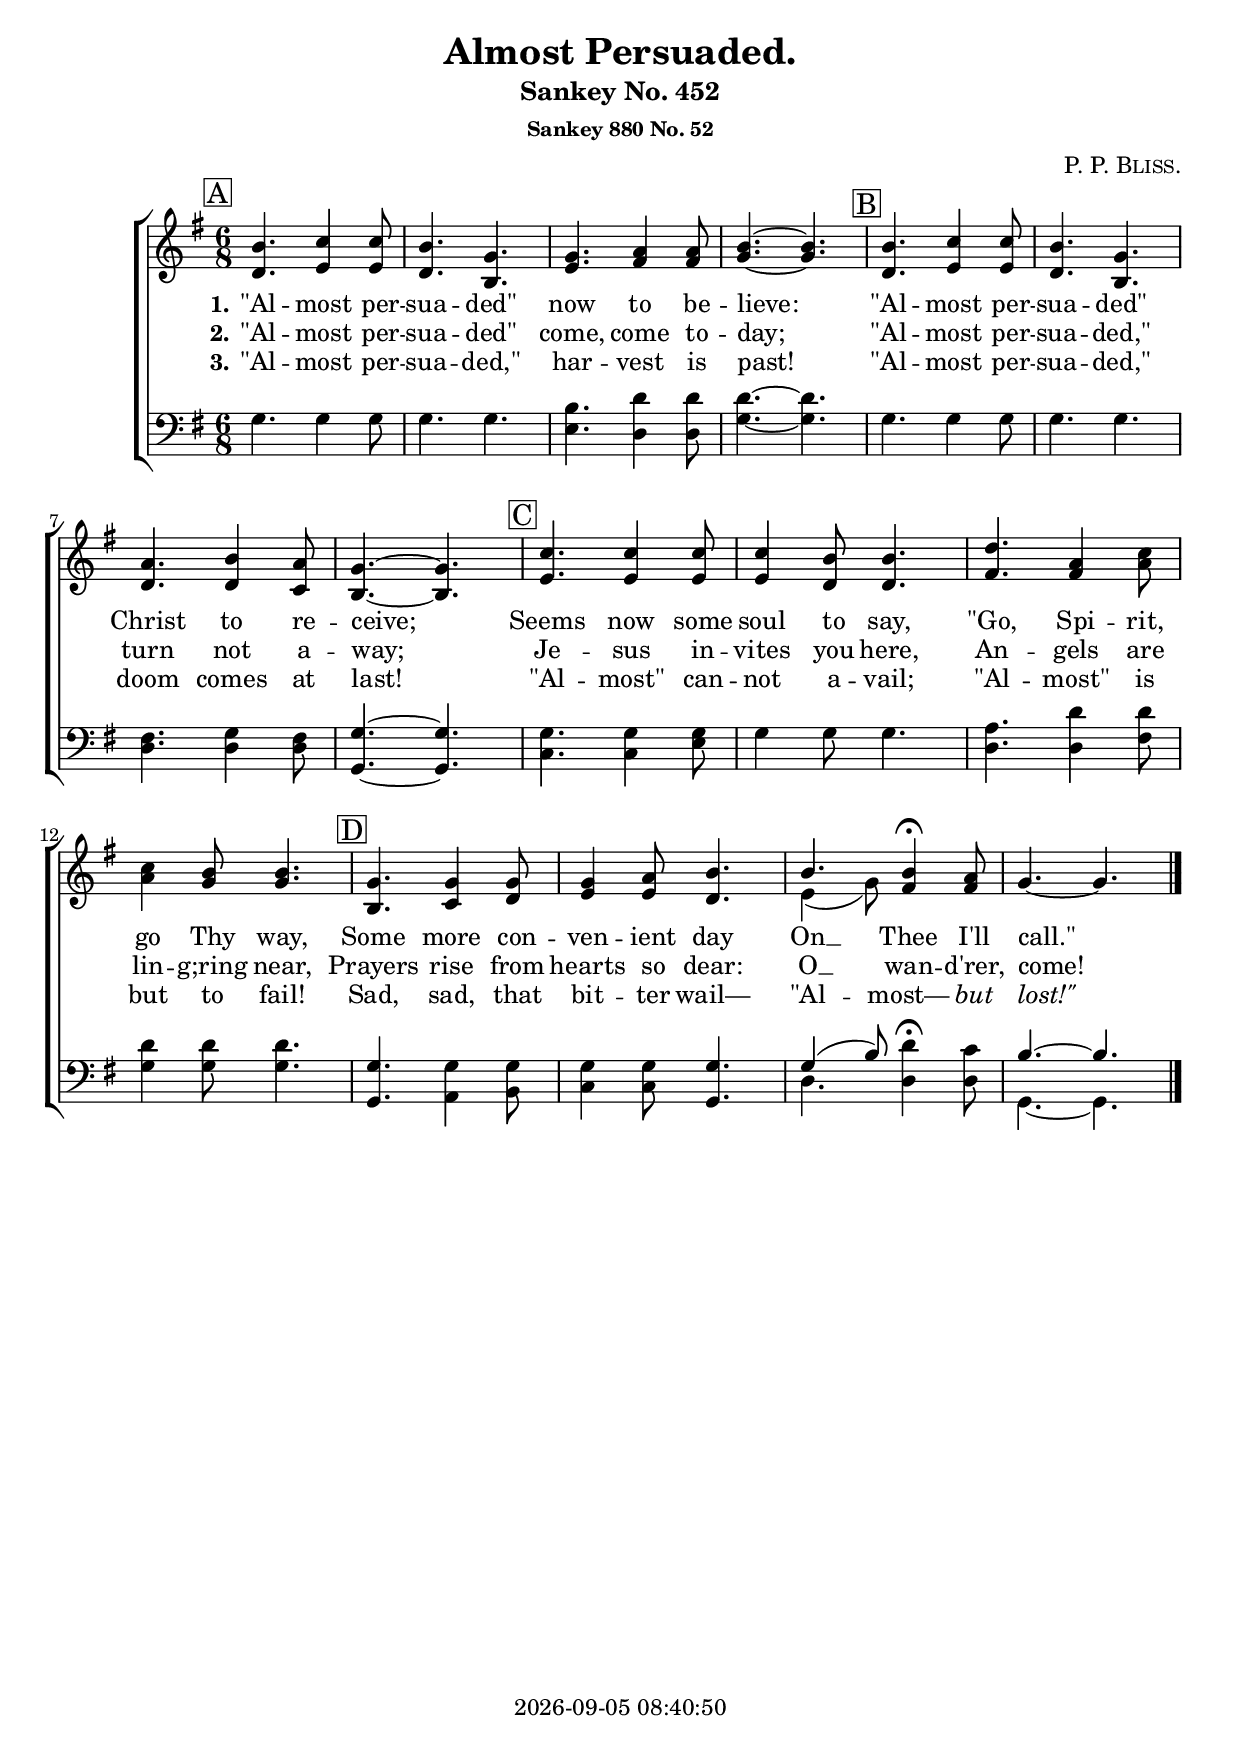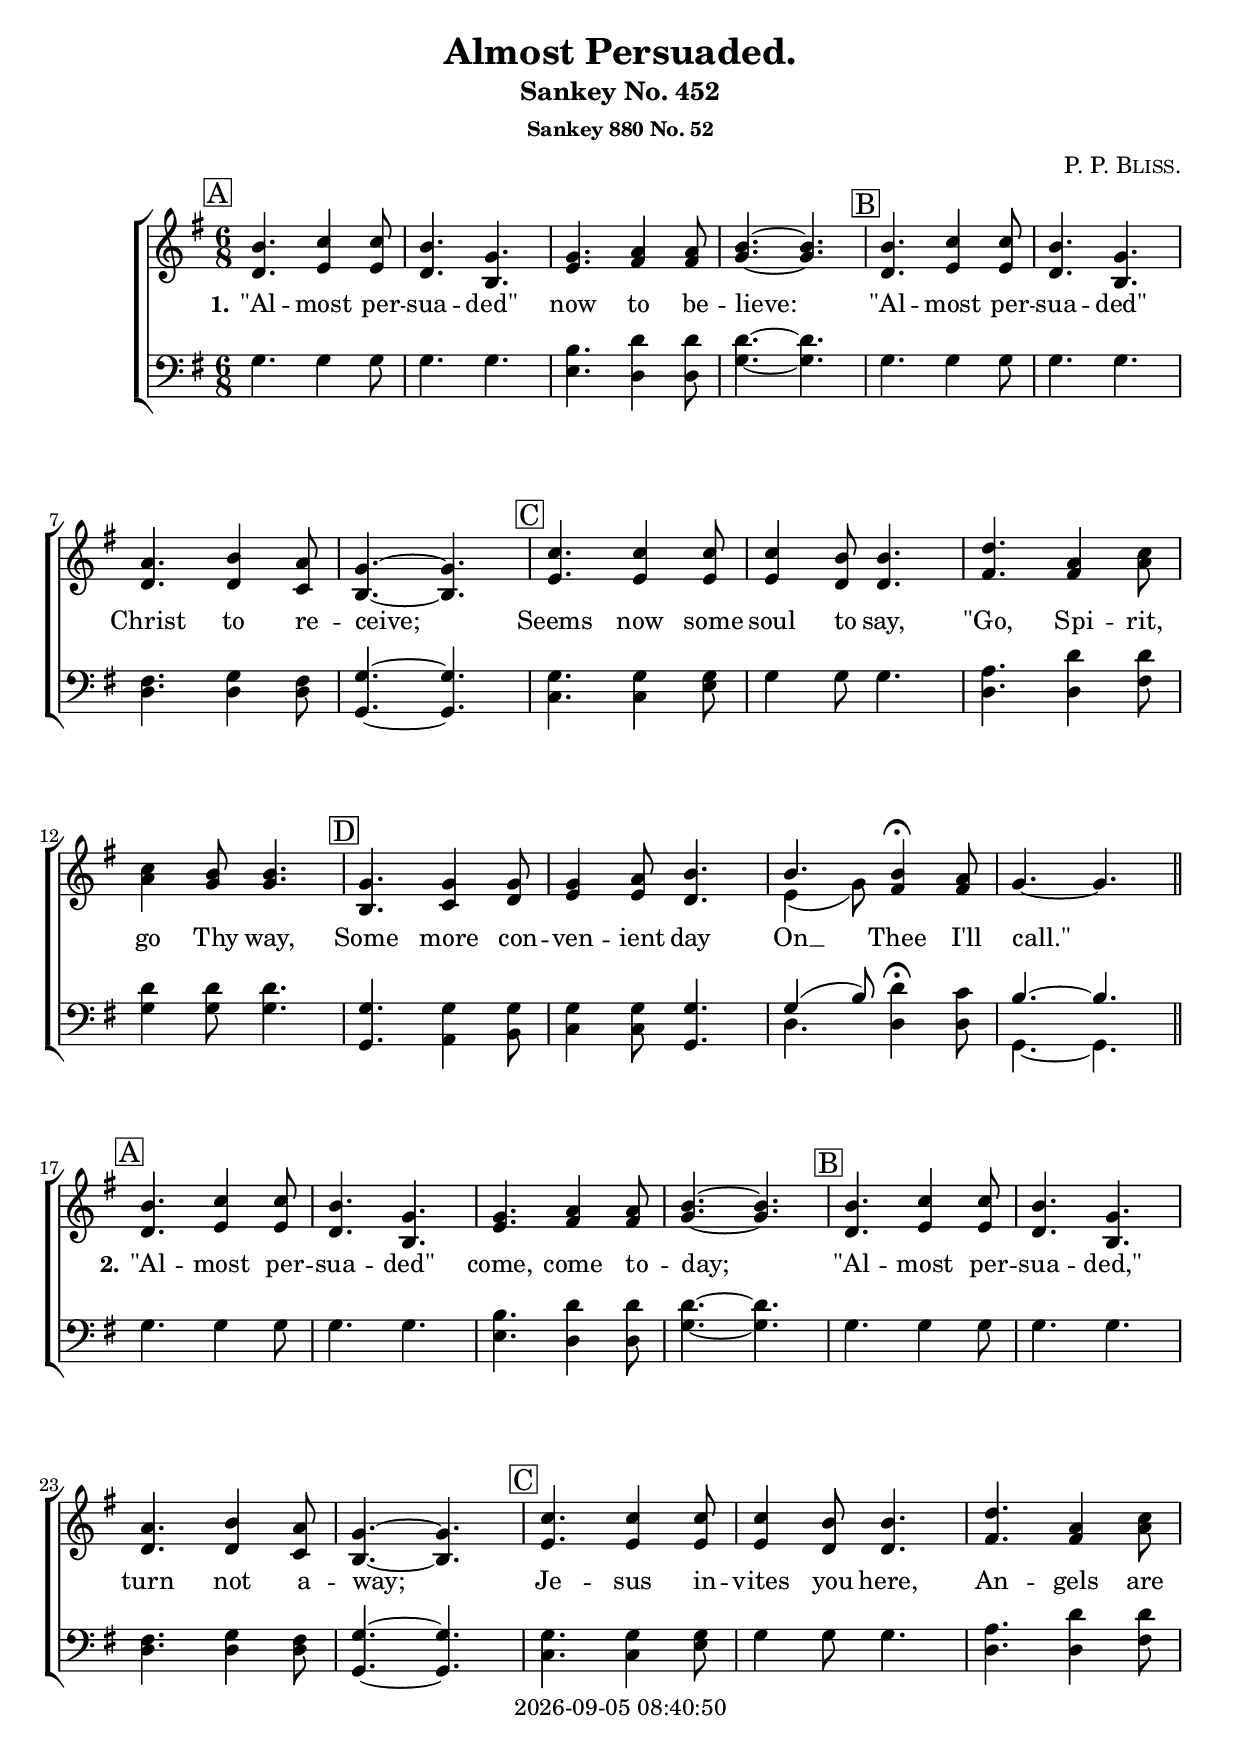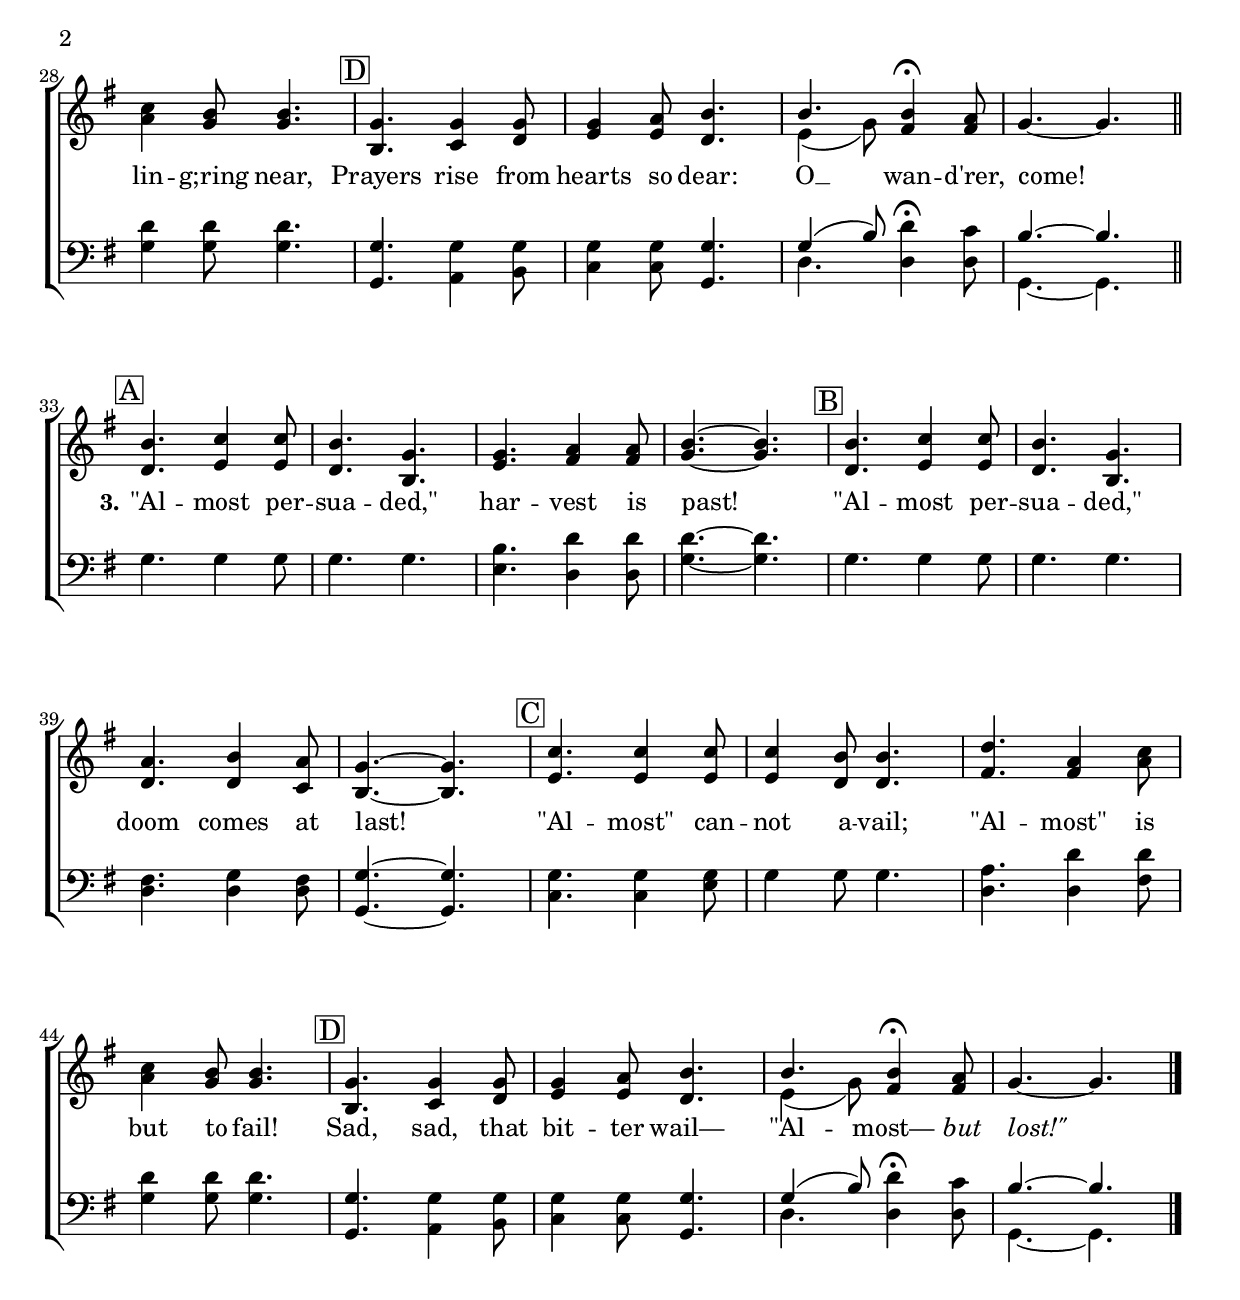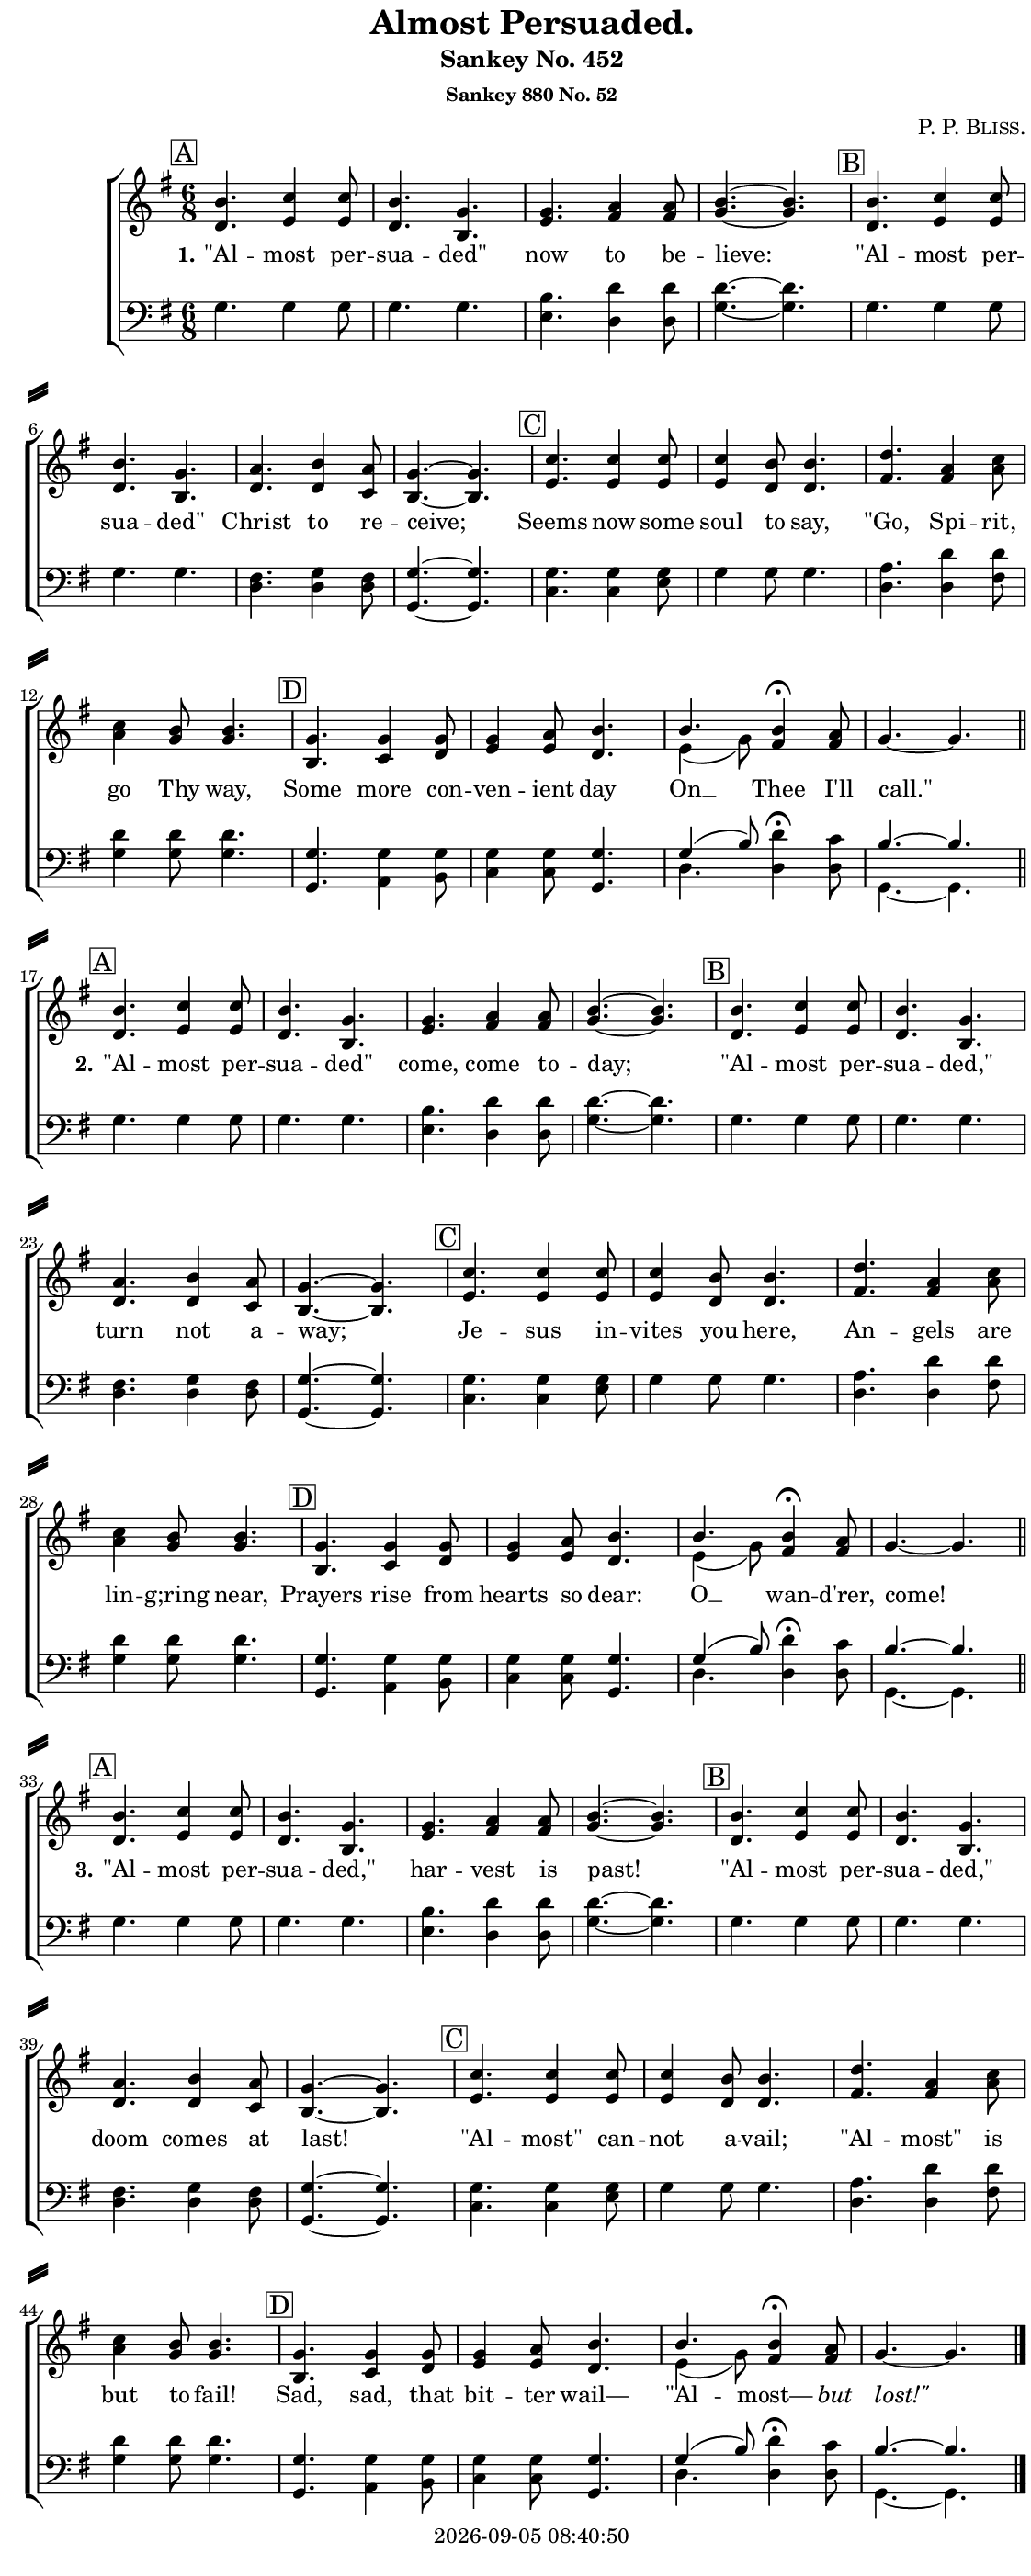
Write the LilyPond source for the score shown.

\version "2.22.1"

\include "articulate.ly"

today = #(strftime "%Y-%m-%d %H:%M:%S" (localtime (current-time)))

\header {
% centered at top
%  dedication  = "dedication"
  title       = "Almost Persuaded."
  subtitle    = "Sankey No. 452"
  subsubtitle = "Sankey 880 No. 52"
%  instrument  = "instrument"
  
% arrangement of following lines:
%
%  poet    composer
%  meter   arranger
%  piece       opus

  composer    = \markup\smallCaps "P. P. Bliss."
%  arranger    = "arranger"
%  opus        = "opus"

%  poet        = \markup\smallCaps "poet"
%  meter       = \markup\smallCaps "meter"
%  piece       = \markup\smallCaps "piece"

% centered at bottom
% tagline     = "tagline" % default lilypond version
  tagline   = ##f
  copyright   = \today
}

% #(set-global-staff-size 16)

global = {
  \key g \major
  \time 6/8
}

RehearsalTrack = {
% \set Score.currentBarNumber = #5
  \mark \markup { \box "A" } s2.*4
  \mark \markup { \box "B" } s2.*4
  \mark \markup { \box "C" } s2.*4
  \mark \markup { \box "D" } s2.*4
}

TempoTrack = {
  \set Score.tempoHideNote = ##t
  \tempo 4=120
}

nl = { \bar "||" \break }

soprano = \relative {
  \autoBeamOff
  b'4. c4 8
  b4. g
  g4. a4 8
  b4.~4.
  b4. c4 8 % B
  b4. g
  a4. b4 a8
  g4.~4.
  c4. 4 8 % C
  c4 b8 4.
  d4. a4 c8
  c4 b8 4.
  g4. 4 8 % D
  g4 a8 b4.
  b4. b4\fermata a8
  g4.~4.
}

alto = \relative {
  \autoBeamOff
  d'4. e4 8 | d4. b | e4. fis4 8 | g4.~4.
  d4. e4 8 | d4. b | d4. 4 c8 | b4.~4.
  e4. 4 8 | e4 d8 4. | fis4. 4 a8 | a4 g8 4.
  b,4. c4 d8 | e4 8 d4. | e4(g8) fis4\fermata 8 | g4.~4.
}

tenor = \relative {
  \autoBeamOff
  g4. 4 8 | g4. 4. | b4. d4 8 | d4.~4.
  g,4. 4 8 | g4. 4. | fis4. g4 fis8 | g4.~4.
  g4. 4 8 | g4 8 4. | a4. d4 8 | d4 8 4.
  g,4. 4 8 | g4 8 4. | g4(b8) d4\fermata c8
  b4.~4.
}

bass = \relative {
  \autoBeamOff
  g4. 4 8 | g4. 4. | e4. d4 8 | g4.~4.
  g4. 4 8 | g4. 4. | d4. 4 8 | g,4.~4.
  c4. 4 e8 | g4 8 4. | d4. 4 fis8 | g4 8 4.
  g,4. a4 b8 | c4 8 g4. | d'4. 4\fermata 8 | g,4.~4.
}

nom  = {   \set ignoreMelismata = ##t }
yesm = { \unset ignoreMelismata       }

chorus = \lyricmode {
}

chorusMen = \lyricmode {
}

verses = 3

wordsOne = \lyricmode {
  \set stanza = "1."
  "\"Al" -- most per -- sua -- "ded\"" now to be -- lieve:
  "\"Al" -- most per -- sua -- "ded\"" Christ to re -- ceive;
  Seems now some soul to say,
  "\"Go," Spi -- rit, go Thy way,
  Some more con -- ven -- ient day
  On __ Thee I'll "call.\""
}
  
wordsTwo = \lyricmode {
  \set stanza = "2."
  "\"Al" -- most per -- sua -- "ded\"" come, come to -- day;
  "\"Al" -- most per -- sua -- "ded,\"" turn not a -- way;
  Je -- sus in -- vites you here, An -- gels are lin -- g;ring near,
  Prayers rise from hearts so dear: O __ wan -- d'rer, come!
}
  
wordsThree = \lyricmode {
  \set stanza = "3."
  "\"Al" -- most per -- sua -- "ded,\"" har -- vest is past!
  "\"Al" -- most per -- sua -- "ded,\""  doom comes at last!
  "\"Al" -- "most\"" can -- not a -- vail; "\"Al" -- "most\"" is but to fail!
  Sad, sad, that bit -- ter wail— "\"Al" -- most— \markup\italic but \markup\italic "lost!\""
}
  
wordsMidi = \lyricmode {
  \set stanza = "1."
  "\"Al" "most " per sua "ded\" " "now " "to " be "lieve: "
  "\n\"Al" "most " per sua "ded\" " "Christ " "to " re "ceive; "
  "\nSeems " "now " "some " "soul " "to " "say, "
  "\n\"Go, " Spi "rit, " "go " "Thy " "way, "
  "\nSome " "more " con ven "ient " "day "
  "\nOn "  "Thee " "I'll " "call.\"\n"

  \set stanza = "2."
  "\n\"Al" "most " per sua "ded\" " "come, " "come " to "day; "
  "\n\"Al" "most " per sua "ded,\" " "turn " "not " a "way; "
  "\nJe" "sus " in "vites " "you " "here, " An "gels " "are " lin "g;ring " "near, "
  "\nPrayers " "rise " "from " "hearts " "so " "dear: " "O "  wan "d'rer, " "come!\n"

  \set stanza = "3."
  "\n\"Al" "most " per sua "ded,\" " har "vest " "is " "past! "
  "\n\"Al" "most " per sua "ded,\" "  "doom " "comes " "at " "last! "
  "\n\"Al" "most\" " can "not " a "vail; " "\"Al" "most\" " "is " "but " "to " "fail! "
  "\nSad, " "sad, " "that " bit "ter " "wail— " "\"Al" "most— " "but " "lost!\" "
}

wordsMidiMen = \lyricmode {
}

\book {
  \bookOutputSuffix "midi"
  \score {
%    \articulate
        \new ChoirStaff <<
                                % Soprano staff
          \new Staff = soprano
          <<
            \new Voice { \repeat unfold \verses \TempoTrack     }
            \new Voice { \global \repeat unfold \verses \soprano \bar "|." }
            \addlyrics \wordsMidi
          >>
                                % Alto staff
          \new Staff = alto
          <<
            \new Voice { \global \repeat unfold \verses { \alto \nl } \bar "|." }
          >>
                                % Tenor staff
          \new Staff = tenor
          <<
            \clef "treble_8"
            \new Voice { \global \repeat unfold \verses \tenor }
            \addlyrics \wordsMidiMen
          >>
                                % Bass staff
          \new Staff = bass
          <<
            \clef "bass"
            \new Voice { \global \repeat unfold \verses \bass }
          >>
        >>
    \midi {}
  }
}

\book {
  \bookOutputSuffix "repeat"
  \score {
        \new ChoirStaff <<
                                  % Joint soprano/alto staff
          \new Staff = women \with { printPartCombineTexts = ##f }
          <<
            \new Voice \RehearsalTrack
            \new Voice \TempoTrack
            \new NullVoice = "aligner" \soprano
            \new Voice \partCombine { \global \soprano \bar "|." } { \global \alto }
            \new Lyrics \lyricsto "aligner" { \wordsOne \chorus }
            \new Lyrics \lyricsto "aligner"   \wordsTwo
            \new Lyrics \lyricsto "aligner"   \wordsThree
          >>
                                  % Joint tenor/bass staff
          \new Staff = men \with { printPartCombineTexts = ##f }
          <<
            \clef "bass"
            \new Voice \partCombine { \global \tenor } { \global \bass }
            \new NullVoice = alignerT { \tenor }
          >>
          \new Lyrics \with {alignAboveContext = men} \lyricsto alignerT \chorusMen
        >>
    \layout {
      indent = 1.5\cm
      \pointAndClickOff
      \context {
        \Staff \RemoveAllEmptyStaves
      }
    }
  }
}

singlescore = {
        \new ChoirStaff <<
                                  % Joint soprano/alto staff
          \new Staff = women \with { printPartCombineTexts = ##f }
          <<
            \new Voice { \repeat unfold \verses \RehearsalTrack }
            \new Voice { \repeat unfold \verses \TempoTrack }
            \new NullVoice = "aligner" { \repeat unfold \verses \soprano }
            \new Voice \partCombine { \global \repeat unfold \verses \soprano \bar "|." }
                                    { \global \repeat unfold \verses { \alto \nl } \bar "|." }
            \new Lyrics \lyricsto "aligner" { \wordsOne   \chorus
                                              \wordsTwo   \chorus
                                              \wordsThree \chorus
                                            }
          >>
                                  % Joint tenor/bass staff
          \new Staff = men \with { printPartCombineTexts = ##f }
          <<
            \clef "bass"
            \new Voice \partCombine { \global \repeat unfold \verses \tenor }
                                    { \global \repeat unfold \verses \bass }
            \new NullVoice = alignerT { \repeat unfold \verses \tenor }
          >>
          \new Lyrics \with {alignAboveContext = men} \lyricsto alignerT { \repeat unfold \verses \chorusMen }
        >>
}

\book {
  \bookOutputSuffix "single"
  \score {
    \singlescore
    \layout {
      indent = 1.5\cm
      \pointAndClickOff
      \context {
        \Staff \RemoveAllEmptyStaves
      }
    }
  }
}

\book {
  \bookOutputSuffix "singlepage"
  \paper {
    top-margin = 0
    left-margin = 7
    right-margin = 1
    paper-width = 190\mm
    page-breaking = #ly:one-page-breaking
    system-system-spacing.basic-distance = #15
    system-separator-markup = \slashSeparator
  }
  \score {
    \singlescore
    \layout {
      indent = 1.5\cm
      \pointAndClickOff
      \context {
        \Staff \RemoveAllEmptyStaves
      }
    }
  }
}
